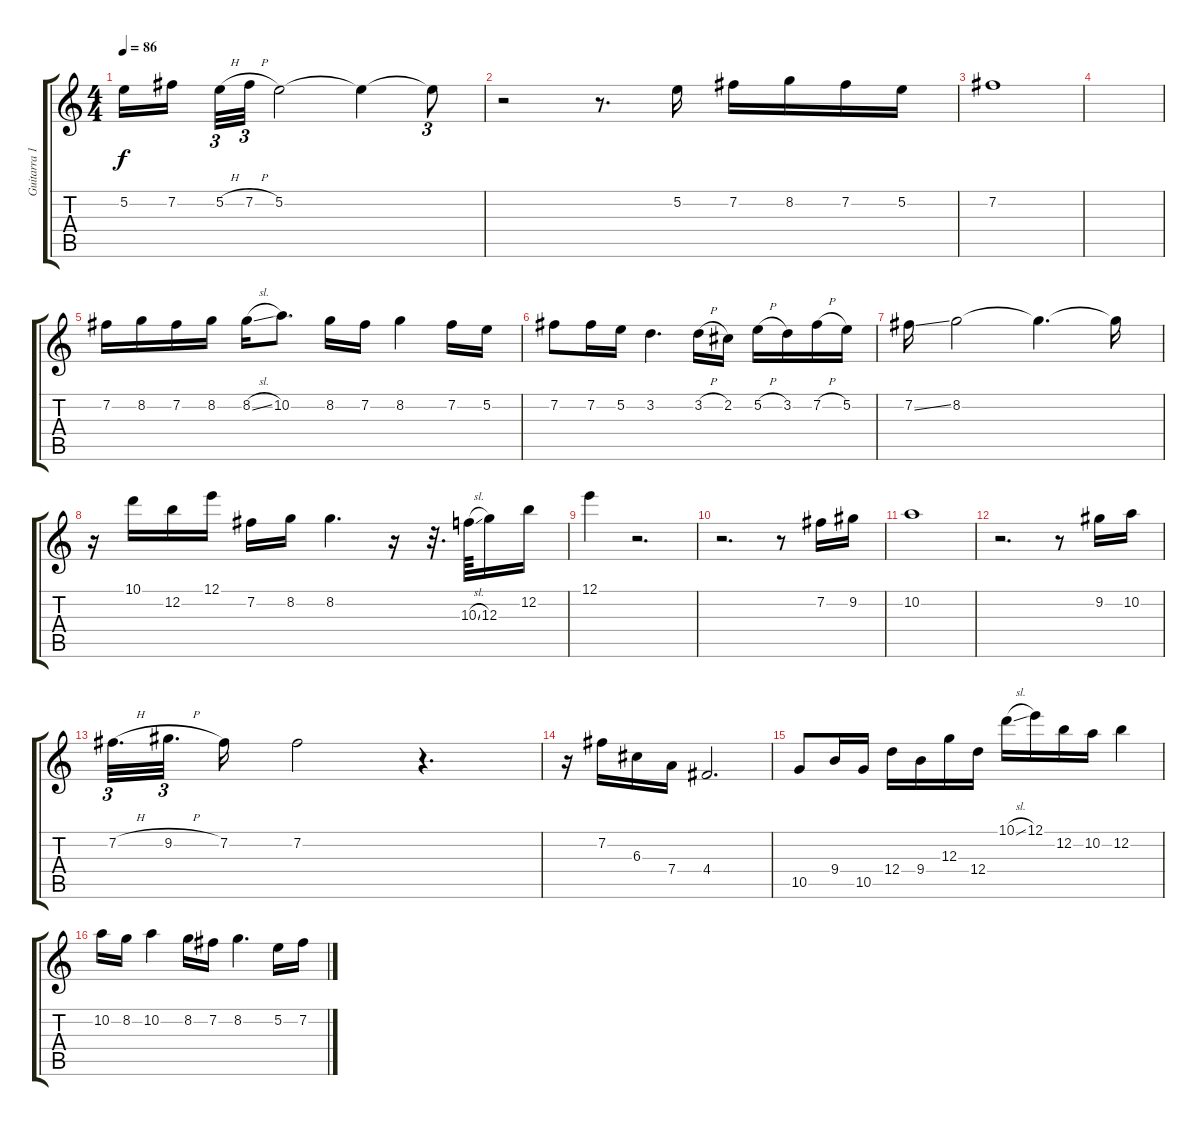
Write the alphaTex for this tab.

\track ("Guitarra 1" "Guitarra 1") {instrument acousticguitarnylon}
\staff {score tabs}
\tuning (E4 B3 G3 D3 A2 E2) {hide}
\ts (4 4)
\tempo 86
\clef g2
\ks c
5.2.16{dy f} 7.2.16{beam splitsecondary} 5.2{h}.32{tu (3 2)} 7.2{h}.32{tu (3 2)} 5.2.2 5.2{t}.4 5.2{t}.8{tu (3 2)} |
r.2 r.8{d} 5.2.16 7.2.16 8.2.16 7.2.16 5.2.16 |
7.2.1 |
|
7.2.16 8.2.16 7.2.16 8.2.16 8.2{sl}.16 10.2.8{d} 8.2.16 7.2.16 8.2.4 7.2.16 5.2.16 |
7.2.8 7.2.16 5.2.16 3.2.4{d} 3.2{h}.16 2.2.16 5.2{h}.16 3.2.16 7.2{h}.16 5.2.16 |
7.2{ss}.16 8.2.2 8.2{t}.4{d} 8.2{t}.16 |
r.16 10.1.16 12.2.16 12.1.16 7.2.16 8.2.16 8.2.4{d} r.16 r.32{d} 10.3{sl}.64 12.3.16 12.2.16 |
12.1.4 r.2{d} |
r.2{d} r.8 7.2.16 9.2.16 |
10.2.1 |
r.2{d} r.8 9.2.16 10.2.16 |
7.2{h}.32{d tu (3 2)} 9.2{h}.32{d tu (3 2) beam splitsecondary} 7.2.16 7.2.2 r.4{d} |
r.16 7.2.16 6.3.16 7.4.16 4.4.2{d} |
10.5.8 9.4.16 10.5.16 12.4.16 9.4.16 12.3.16 12.4.16 10.1{sl}.16 12.1.16 12.2.16 10.2.16 12.2.4 |
10.2.16 8.2.16 10.2.4 8.2.16 7.2.16 8.2.4{d} 5.2.16 7.2.16
